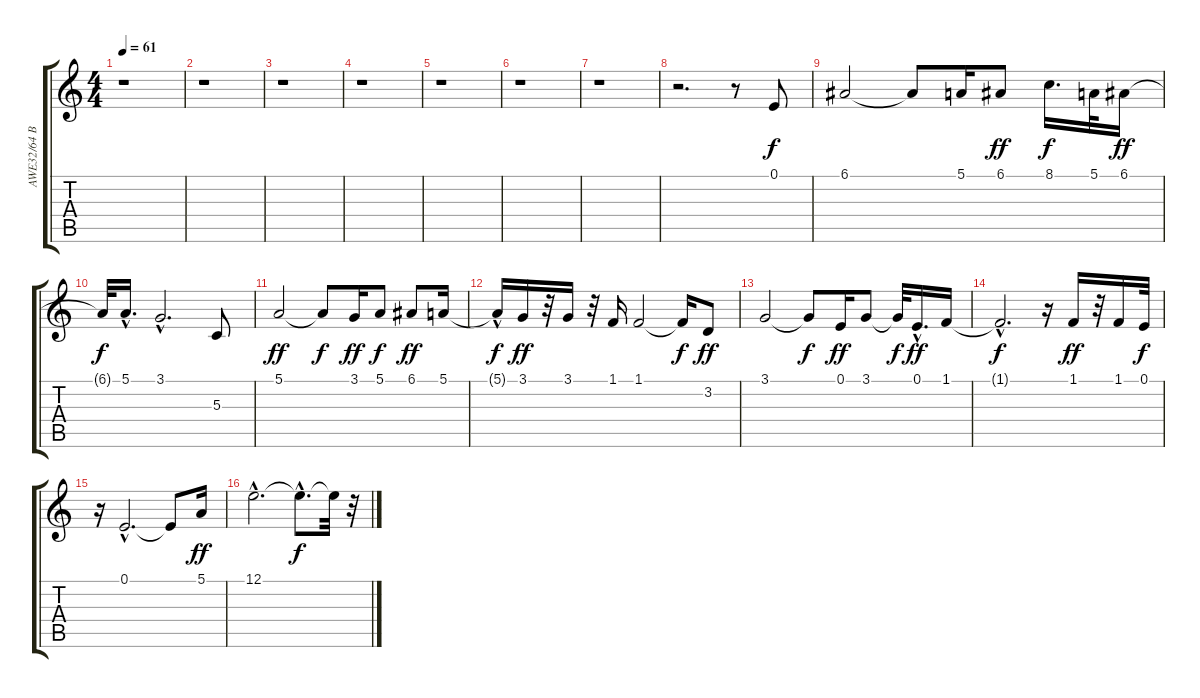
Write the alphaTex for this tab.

\track ("AWE32/64 Bank-0 68-Oboe" "AWE32/64 B") {instrument oboe}
\staff {score tabs}
\tuning (E4 B3 G3 D3 A2 E2) {hide}
\ts (4 4)
\tempo 61
\clef g2
\ks c
r.1{dy f} |
r.1 |
r.1 |
r.1 |
r.1 |
r.1 |
r.1 |
r.2{d} r.8 0.1.8 |
6.1.2 6.1{t}.8 5.1.16 6.1.8{dy ff} 8.1.16{d dy f} 5.1.32 6.1.16{dy ff} |
6.1{t}.32{dy f} 5.1{hac}.16{d} 3.1{hac}.2{d} 5.3.8 |
5.1.2{dy ff} 5.1{t}.8{dy f} 3.1.16{dy ff} 5.1.8{dy f} 6.1.8{dy ff} 5.1.16 |
5.1{hac t}.16{dy f} 3.1.16{dy ff} r.32 3.1.16 r.32 1.1.16 1.1.2 1.1{t}.16{dy f} 3.2.8{dy ff} |
3.1.2 3.1{t}.8{dy f} 0.1.16{dy ff} 3.1.8 3.1{t}.32{dy f} 0.1{hac}.16{d dy ff} 1.1.16 |
1.1{hac t}.2{d dy f} r.16 1.1.16{dy ff} r.32 1.1.16 0.1.32{dy f} |
r.16 0.1{hac}.2{d} 0.1{t}.8 5.1.16{dy ff} |
12.1{hac}.2{d} 12.1{hac t}.8{d dy f} 12.1{t}.32 r.32
